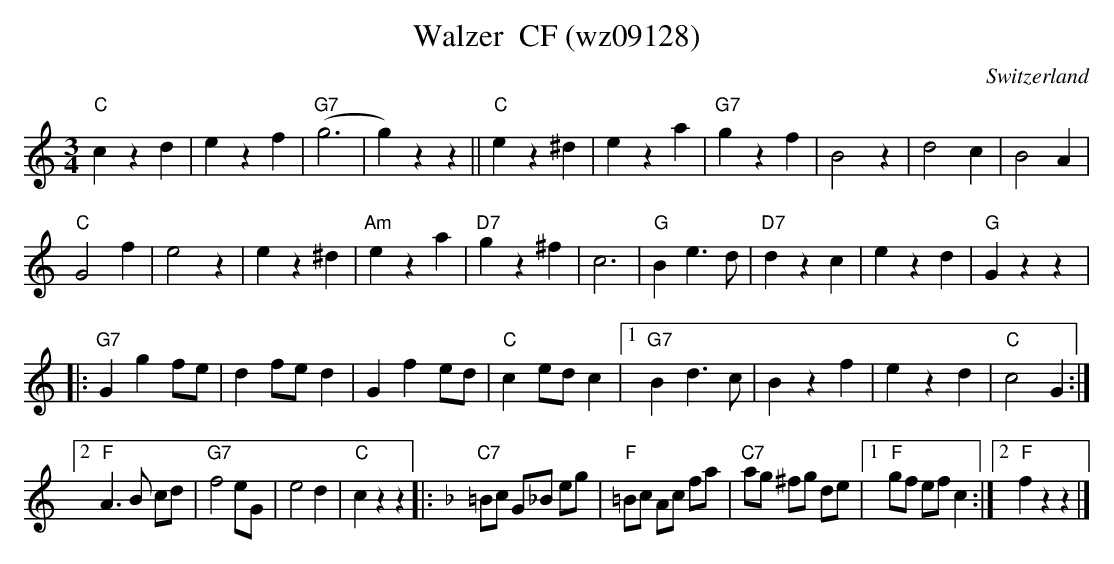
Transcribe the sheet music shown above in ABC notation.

X:1
T: Walzer  CF (wz09128)
M:3/4
L:1/4
O:Switzerland
K:C major
"C"czd | ezf | ("G7"g3 | g)zz || "C"ez^d | eza | "G7"gzf | B2z | d2c | B2A |
"C"G2f | e2z | ez^d | "Am"eza | "D7"gz^f | c3 | "G"Be>d | "D7"dzc | ezd | "G"Gzz |:
"G7"Ggf/e/ | df/e/d | Gfe/d/ | "C"ce/d/c |1 "G7"Bd>c | Bzf | ezd | "C"c2G :|2
"F"A>B c/d/  | "G7"f2 e/G/ | e2d | "C"czz |: [K:F] [L:1/8] "C7"=Bc G_B eg | "F"=Bc Ac fa | "C7"ag ^fg de |1 "F"gf efc2 :|2 "F"f2z2z2 |]
